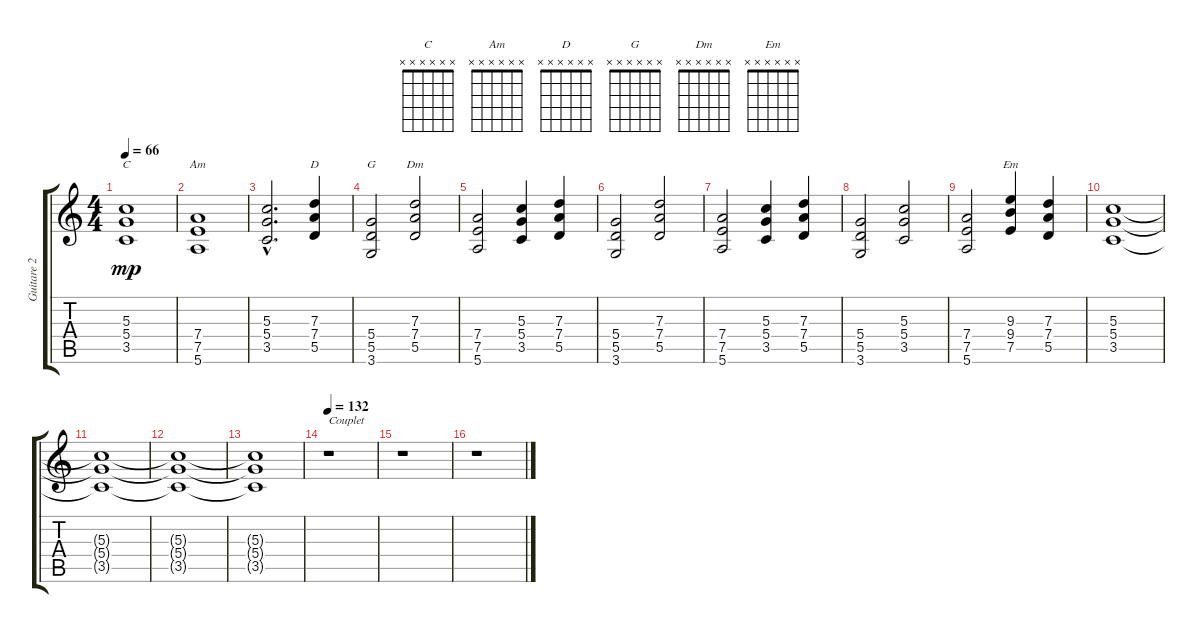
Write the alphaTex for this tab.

\track ("Guitare 2" "Guitare 2") {instrument distortionguitar}
\staff {score tabs}
\tuning (E4 B3 G3 D3 A2 E2) {hide}
\chord ("C" x x x x x x) {firstfret 0}
\chord ("Am" x x x x x x) {firstfret 0}
\chord ("D" x x x x x x) {firstfret 0}
\chord ("G" x x x x x x) {firstfret 0}
\chord ("Dm" x x x x x x) {firstfret 0}
\chord ("Em" x x x x x x) {firstfret 0}
\ts (4 4)
\tempo 66
\clef g2
\ks c
(5.3 5.4 3.5).1{ch "C" dy mp} |
(7.4 7.5 5.6).1{ch "Am"} |
(5.3{hac} 5.4{hac} 3.5{hac}).2{d} (7.3 7.4 5.5).4{ch "D"} |
(5.4 5.5 3.6).2{ch "G"} (7.3 7.4 5.5).2{ch "Dm"} |
(7.4 7.5 5.6).2 (5.3 5.4 3.5).4 (7.3 7.4 5.5).4 |
(5.4 5.5 3.6).2 (7.3 7.4 5.5).2 |
(7.4 7.5 5.6).2 (5.3 5.4 3.5).4 (7.3 7.4 5.5).4 |
(5.4 5.5 3.6).2 (5.3 5.4 3.5).2 |
(7.4 7.5 5.6).2 (9.3 9.4 7.5).4{ch "Em"} (7.3 7.4 5.5).4 |
(5.3 5.4 3.5).1 |
(5.3{t} 5.4{t} 3.5{t}).1 |
(5.3{t} 5.4{t} 3.5{t}).1 |
(5.3{t} 5.4{t} 3.5{t}).1 |
\tempo 132
r.1{txt "Couplet"} |
r.1 |
r.1
